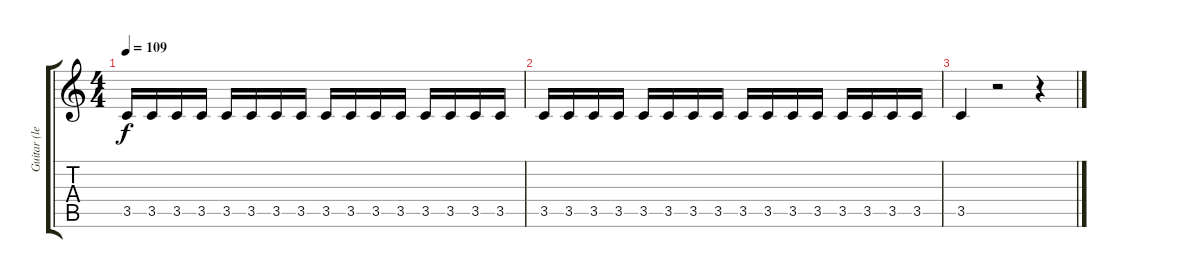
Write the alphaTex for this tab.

\track ("Guitar (lead)" "Guitar (le") {instrument distortionguitar}
\staff {score tabs}
\tuning (E4 B3 G3 D3 A2 E2) {hide}
\ts (4 4)
\tempo 109
\clef g2
\ks c
3.5.16{dy f} 3.5.16 3.5.16 3.5.16 3.5.16 3.5.16 3.5.16 3.5.16 3.5.16 3.5.16 3.5.16 3.5.16 3.5.16 3.5.16 3.5.16 3.5.16 |
3.5.16 3.5.16 3.5.16 3.5.16 3.5.16 3.5.16 3.5.16 3.5.16 3.5.16 3.5.16 3.5.16 3.5.16 3.5.16 3.5.16 3.5.16 3.5.16 |
3.5.4 r.2 r.4
